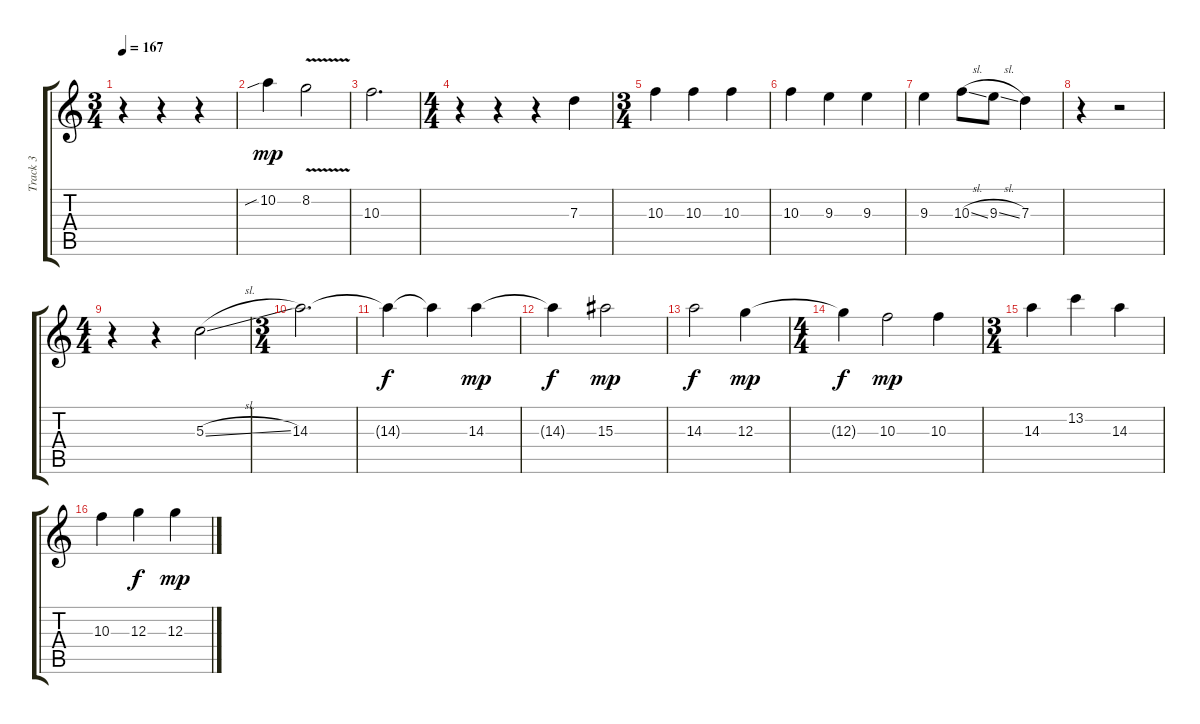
\track ("Track 3" "Track 3") {instrument electricguitarjazz}
\staff {score tabs}
\tuning (E4 B3 G3 D3 A2 E2) {hide}
\ts (3 4)
\tempo 167
\clef g2
\ks c
r.4{dy mp} r.4 r.4 |
10.2{sib}.4 8.2{v}.2 |
10.3.2{d} |
\ts (4 4)
r.4 r.4 r.4 7.3.4 |
\ts (3 4)
10.3.4 10.3.4 10.3.4 |
10.3.4 9.3.4 9.3.4 |
9.3.4 10.3{sl}.8 9.3{sl}.8 7.3.4 |
r.4 r.2 |
\ts (4 4)
r.4 r.4 5.3{sl}.2 |
\ts (3 4)
14.3.2{d} |
14.3{t}.4{dy f} 14.3{t}.4 14.3.4{dy mp} |
14.3{t}.4{dy f} 15.3.2{dy mp} |
14.3.2{dy f} 12.3.4{dy mp} |
\ts (4 4)
12.3{t}.4{dy f} 10.3.2{dy mp} 10.3.4 |
\ts (3 4)
14.3.4 13.2.4 14.3.4 |
10.3.4 12.3.4{dy f} 12.3.4{dy mp}
